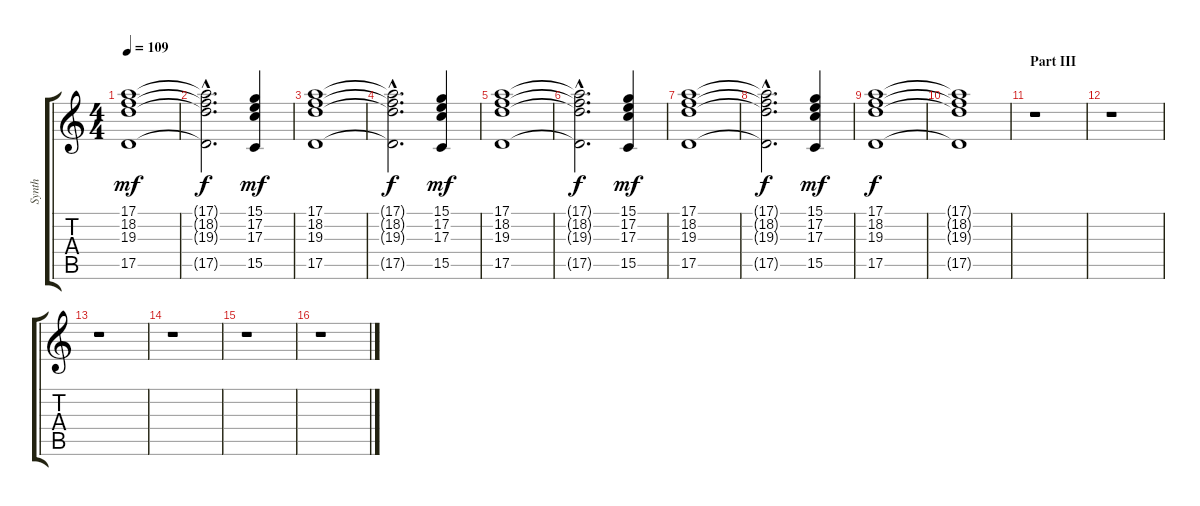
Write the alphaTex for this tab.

\track ("Synth" "Synth") {instrument choiraahs}
\staff {score tabs}
\tuning (E4 B3 G3 D3 A2 E2) {hide}
\ts (4 4)
\tempo 109
\clef g2
\ks c
(17.1 18.2 19.3 17.5).1{dy mf} |
(17.1{hac t} 18.2{hac t} 19.3{hac t} 17.5{hac t}).2{d dy f} (15.1 17.2 17.3 15.5).4{dy mf} |
(17.1 18.2 19.3 17.5).1 |
(17.1{hac t} 18.2{hac t} 19.3{hac t} 17.5{hac t}).2{d dy f} (15.1 17.2 17.3 15.5).4{dy mf} |
(17.1 18.2 19.3 17.5).1 |
(17.1{hac t} 18.2{hac t} 19.3{hac t} 17.5{hac t}).2{d dy f} (15.1 17.2 17.3 15.5).4{dy mf} |
(17.1 18.2 19.3 17.5).1 |
(17.1{hac t} 18.2{hac t} 19.3{hac t} 17.5{hac t}).2{d dy f} (15.1 17.2 17.3 15.5).4{dy mf} |
(17.1 18.2 19.3 17.5).1{dy f} |
(17.1{t} 18.2{t} 19.3{t} 17.5{t}).1 |
\section ("" "Part III")
r.1 |
r.1 |
r.1 |
r.1 |
r.1 |
r.1
